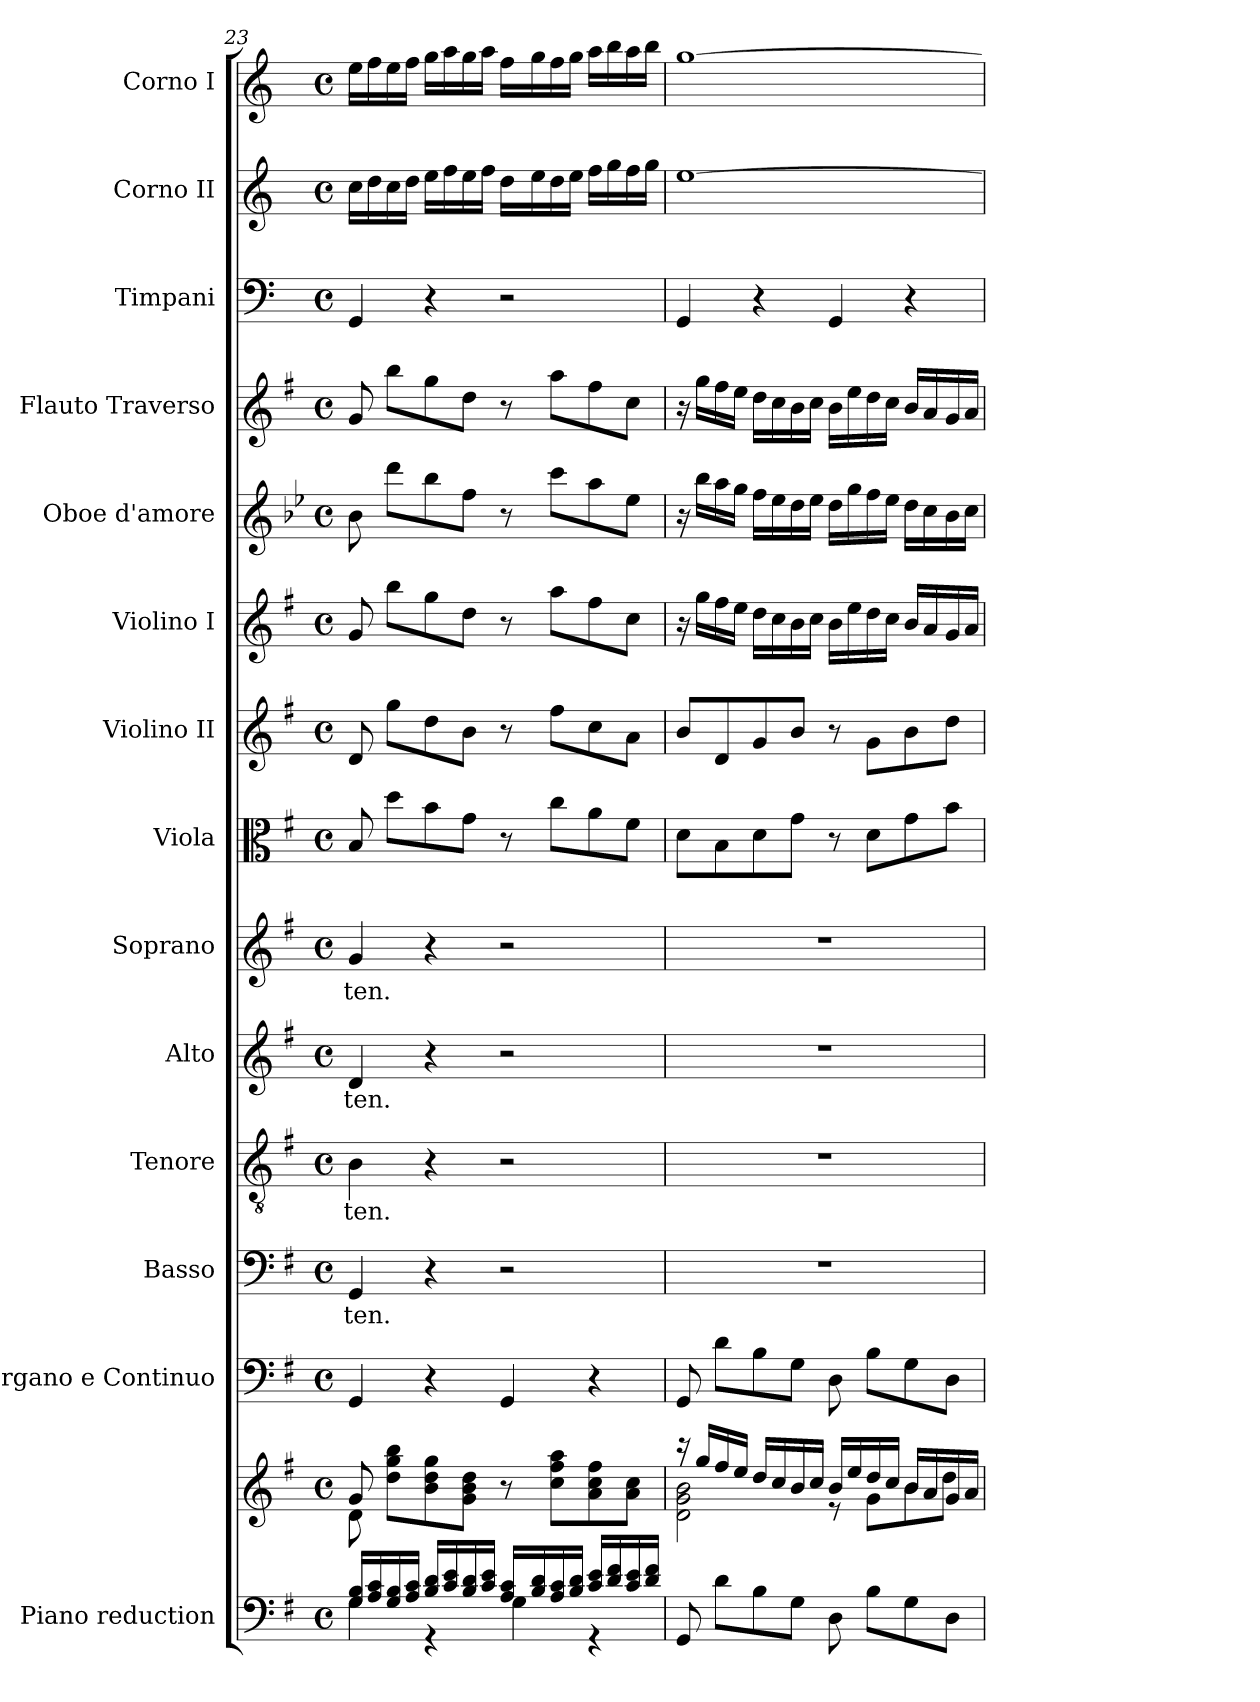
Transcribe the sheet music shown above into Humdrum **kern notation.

**kern	**kern	**kern	**kern	**text	**kern	**text	**kern	**text	**kern	**text	**kern	**kern	**kern	**kern	**kern	**kern	**kern	**kern
*part14	*part14	*part13	*part12	*part12	*part11	*part11	*part10	*part10	*part9	*part9	*part8	*part7	*part6	*part5	*part4	*part3	*part2	*part1
*staff15	*staff14	*staff13	*staff12	*staff12	*staff11	*staff11	*staff10	*staff10	*staff9	*staff9	*staff8	*staff7	*staff6	*staff5	*staff4	*staff3	*staff2	*staff1
*I"Piano reduction	*	*I"Organo e Continuo	*I"Basso	*	*I"Tenore	*	*I"Alto	*	*I"Soprano	*	*I"Viola	*I"Violino II	*I"Violino I	*I"Oboe d'amore	*I"Flauto Traverso	*I"Timpani	*I"Corno II	*I"Corno I
*I'Pno	*	*	*	*	*	*	*	*	*	*	*	*	*	*I'Ob	*I'Fl	*I'Timp	*	*
*clefF4	*clefG2	*clefF4	*clefF4	*	*clefGv2	*	*clefG2	*	*clefG2	*	*clefC3	*clefG2	*clefG2	*clefG2	*clefG2	*clefF4	*clefG2	*clefG2
*	*	*	*	*	*	*	*	*	*	*	*	*	*	*ITrd2c3	*	*	*ITrd3c5	*ITrd3c5
*k[f#]	*k[f#]	*k[f#]	*k[f#]	*	*k[f#]	*	*k[f#]	*	*k[f#]	*	*k[f#]	*k[f#]	*k[f#]	*k[f#]	*k[f#]	*k[]	*k[f#]	*k[f#]
*M4/4	*M4/4	*M4/4	*M4/4	*	*M4/4	*	*M4/4	*	*M4/4	*	*M4/4	*M4/4	*M4/4	*M4/4	*M4/4	*M4/4	*M4/4	*M4/4
*met(c)	*met(c)	*met(c)	*met(c)	*	*met(c)	*	*met(c)	*	*met(c)	*	*met(c)	*met(c)	*met(c)	*met(c)	*met(c)	*met(c)	*met(c)	*met(c)
=23	=23	=23	=23	=23	=23	=23	=23	=23	=23	=23	=23	=23	=23	=23	=23	=23	=23	=23
*^	*^	*	*	*	*	*	*	*	*	*	*	*	*	*	*	*	*	*
!	!	!	!	!	!	!LO:LY:b	!	!LO:LY:b	!	!LO:LY:b	!	!LO:LY:b	!	!	!	!	!	!	!	!
16G/ 16B/LL	4G\	8g/	8d\	4GG/	4GG/	-ten.	4B\	-ten.	4d/	-ten.	4g/	-ten.	8B/	8d/	8g/	8g\	8g/	4GG/	16g\LL	16b\LL
16A/ 16c/	.	.	.	.	.	.	.	.	.	.	.	.	.	.	.	.	.	.	16a\	16cc\
16G/ 16B/	.	8dd\ 8gg\ 8bb\L	8ryy	.	.	.	.	.	.	.	.	.	8dd\L	8gg\L	8bb\L	8bb\L	8bb\L	.	16g\	16b\
16A/ 16c/JJ	.	.	.	.	.	.	.	.	.	.	.	.	.	.	.	.	.	.	16a\JJ	16cc\JJ
16B/ 16d/LL	4r	8b\ 8dd\ 8gg\	4ryy	4r	4r	.	4r	.	4r	.	4r	.	8b\	8dd\	8gg\	8gg\	8gg\	4r	16b\LL	16dd\LL
16c/ 16e/	.	.	.	.	.	.	.	.	.	.	.	.	.	.	.	.	.	.	16cc\	16ee\
16B/ 16d/	.	8g\ 8b\ 8dd\J	.	.	.	.	.	.	.	.	.	.	8g\J	8b\J	8dd\J	8dd\J	8dd\J	.	16b\	16dd\
16c/ 16e/JJ	.	.	.	.	.	.	.	.	.	.	.	.	.	.	.	.	.	.	16cc\JJ	16ee\JJ
16A/ 16c/LL	4G\	8r	8ryy	4GG/	2r	.	2r	.	2r	.	2r	.	8r	8r	8r	8r	8r	2r	16a\LL	16cc\LL
16B/ 16d/	.	.	.	.	.	.	.	.	.	.	.	.	.	.	.	.	.	.	16b\	16dd\
16A/ 16c/	.	8cc\ 8ff#\ 8aa\L	8ryy	.	.	.	.	.	.	.	.	.	8cc\L	8ff#\L	8aa\L	8aa\L	8aa\L	.	16a\	16cc\
16B/ 16d/JJ	.	.	.	.	.	.	.	.	.	.	.	.	.	.	.	.	.	.	16b\JJ	16dd\JJ
16c/ 16e/LL	4r	8a\ 8cc\ 8ff#\	4ryy	4r	.	.	.	.	.	.	.	.	8a\	8cc\	8ff#\	8ff#\	8ff#\	.	16cc\LL	16ee\LL
16d/ 16f#/	.	.	.	.	.	.	.	.	.	.	.	.	.	.	.	.	.	.	16dd\	16ff#\
16c/ 16e/	.	8a\ 8cc\J	.	.	.	.	.	.	.	.	.	.	8f#\J	8a\J	8cc\J	8cc\J	8cc\J	.	16cc\	16ee\
16d/ 16f#/JJ	.	.	.	.	.	.	.	.	.	.	.	.	.	.	.	.	.	.	16dd\JJ	16ff#\JJ
*v	*v	*	*	*	*	*	*	*	*	*	*	*	*	*	*	*	*	*	*	*
!!LO:PB:g=z
=24	=24	=24	=24	=24	=24	=24	=24	=24	=24	=24	=24	=24	=24	=24	=24	=24	=24	=24	=24
8GG/	16r	2d\ 2g\ 2b\	8GG/	1r	.	1r	.	1r	.	1r	.	8d\L	8b/L	16r	16r	16r	4GG/	[1b	[1dd
.	16gg/LL	.	.	.	.	.	.	.	.	.	.	.	.	16gg\LL	16gg\LL	16gg\LL	.	.	.
8d\L	16ff#/	.	8d\L	.	.	.	.	.	.	.	.	8B\	8d/	16ff#\	16ff#\	16ff#\	.	.	.
.	16ee/JJ	.	.	.	.	.	.	.	.	.	.	.	.	16ee\JJ	16ee\JJ	16ee\JJ	.	.	.
8B\	16dd/LL	.	8B\	.	.	.	.	.	.	.	.	8d\	8g/	16dd\LL	16dd\LL	16dd\LL	4r	.	.
.	16cc/	.	.	.	.	.	.	.	.	.	.	.	.	16cc\	16cc\	16cc\	.	.	.
8G\J	16b/	.	8G\J	.	.	.	.	.	.	.	.	8g\J	8b/J	16b\	16b\	16b\	.	.	.
.	16cc/JJ	.	.	.	.	.	.	.	.	.	.	.	.	16cc\JJ	16cc\JJ	16cc\JJ	.	.	.
8D\	16b/LL	8r	8D\	.	.	.	.	.	.	.	.	8r	8r	16b\LL	16b\LL	16b\LL	4GG/	.	.
.	16ee/	.	.	.	.	.	.	.	.	.	.	.	.	16ee\	16ee\	16ee\	.	.	.
8B\L	16dd/	8g\L	8B\L	.	.	.	.	.	.	.	.	8d\L	8g\L	16dd\	16dd\	16dd\	.	.	.
.	16cc/JJ	.	.	.	.	.	.	.	.	.	.	.	.	16cc\JJ	16cc\JJ	16cc\JJ	.	.	.
8G\	16b/LL	8b\	8G\	.	.	.	.	.	.	.	.	8g\	8b\	16b/LL	16b\LL	16b/LL	4r	.	.
.	16a/	.	.	.	.	.	.	.	.	.	.	.	.	16a/	16a\	16a/	.	.	.
8D\J	16g/	8dd\J	8D\J	.	.	.	.	.	.	.	.	8b\J	8dd\J	16g/	16g\	16g/	.	.	.
.	16a/JJ	.	.	.	.	.	.	.	.	.	.	.	.	16a/JJ	16a\JJ	16a/JJ	.	.	.
*	*v	*v	*	*	*	*	*	*	*	*	*	*	*	*	*	*	*	*	*
=	=	=	=	=	=	=	=	=	=	=	=	=	=	=	=	=	=	=
*-	*-	*-	*-	*-	*-	*-	*-	*-	*-	*-	*-	*-	*-	*-	*-	*-	*-	*-
